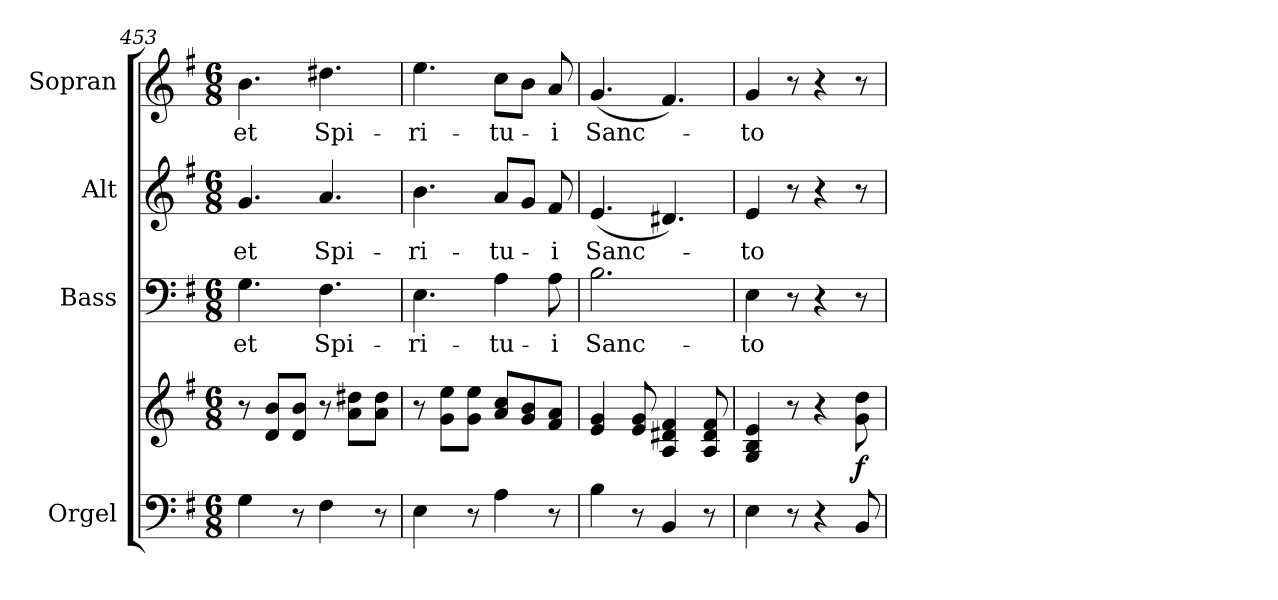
**kern	**kern	**dynam	**kern	**text	**kern	**text	**kern	**text
*part4	*part4	*part4	*part3	*part3	*part2	*part2	*part1	*part1
*staff5	*staff4	*staff4/5	*staff3	*staff3	*staff2	*staff2	*staff1	*staff1
*I"Orgel	*	*	*I"Bass	*	*I"Alt	*	*I"Sopran	*
*I'Org.	*	*	*I'B.	*	*I'A.	*	*I'S.	*
*clefF4	*clefG2	*	*clefF4	*	*clefG2	*	*clefG2	*
*k[f#]	*k[f#]	*	*k[f#]	*	*k[f#]	*	*k[f#]	*
*G:	*G:	*	*G:	*	*G:	*	*G:	*
*M6/8	*M6/8	*	*M6/8	*	*M6/8	*	*M6/8	*
=453	=453	=453	=453	=453	=453	=453	=453	=453
!	!	!	!	!LO:LY:b	!	!LO:LY:b	!	!LO:LY:b
4G\	8r	.	4.G\	et	4.g/	et	4.b\	et
.	8d/ 8b/L	.	.	.	.	.	.	.
8r	8d/ 8b/J	.	.	.	.	.	.	.
!	!	!	!	!LO:LY:b	!	!LO:LY:b	!	!LO:LY:b
4F#\	8r	.	4.F#\	Spi-	4.a/	Spi-	4.dd#X\	Spi-
.	8a\ 8dd#X\L	.	.	.	.	.	.	.
8r	8a\ 8dd#\J	.	.	.	.	.	.	.
=454	=454	=454	=454	=454	=454	=454	=454	=454
!	!	!	!	!LO:LY:b	!	!LO:LY:b	!	!LO:LY:b
4E\	8r	.	4.E\	-ri-	4.b\	-ri-	4.ee\	-ri-
.	8g\ 8ee\L	.	.	.	.	.	.	.
8r	8g\ 8ee\J	.	.	.	.	.	.	.
!	!	!	!	!LO:LY:b	!	!LO:LY:b	!	!LO:LY:b
4A\	8a/ 8cc/L	.	4A\	-tu-	8a/L	-tu-	8cc\L	-tu-
.	8g/ 8b/	.	.	.	8g/J	.	8b\J	.
!	!	!	!	!LO:LY:b	!	!LO:LY:b	!	!LO:LY:b
8r	8f#/ 8a/J	.	8A\	-i	8f#/	-i	8a/	-i
=455	=455	=455	=455	=455	=455	=455	=455	=455
!	!	!	!	!LO:LY:b	!	!LO:LY:b	!	!LO:LY:b
4B\	4e/ 4g/	.	2.B\	Sanc-	(<4.e/	Sanc-	(<4.g/	Sanc-
8r	8e/ 8g/	.	.	.	.	.	.	.
4BB/	4A/ 4d#X/ 4f#/	.	.	.	4.d#X/)	.	4.f#/)	.
8r	8A/ 8d#/ 8f#/	.	.	.	.	.	.	.
!!LO:LB:g=z
=456	=456	=456	=456	=456	=456	=456	=456	=456
!	!	!	!	!LO:LY:b	!	!LO:LY:b	!	!LO:LY:b
4E\	4G/ 4B/ 4e/	.	4E\	-to	4e/	-to	4g/	-to
8r	8r	.	8r	.	8r	.	8r	.
4r	4r	.	4r	.	4r	.	4r	.
!	!	!LO:DY:b	!	!	!	!	!	!
8BB/	8g\ 8dd\	f	8r	.	8r	.	8r	.
=	=	=	=	=	=	=	=	=
*-	*-	*-	*-	*-	*-	*-	*-	*-
